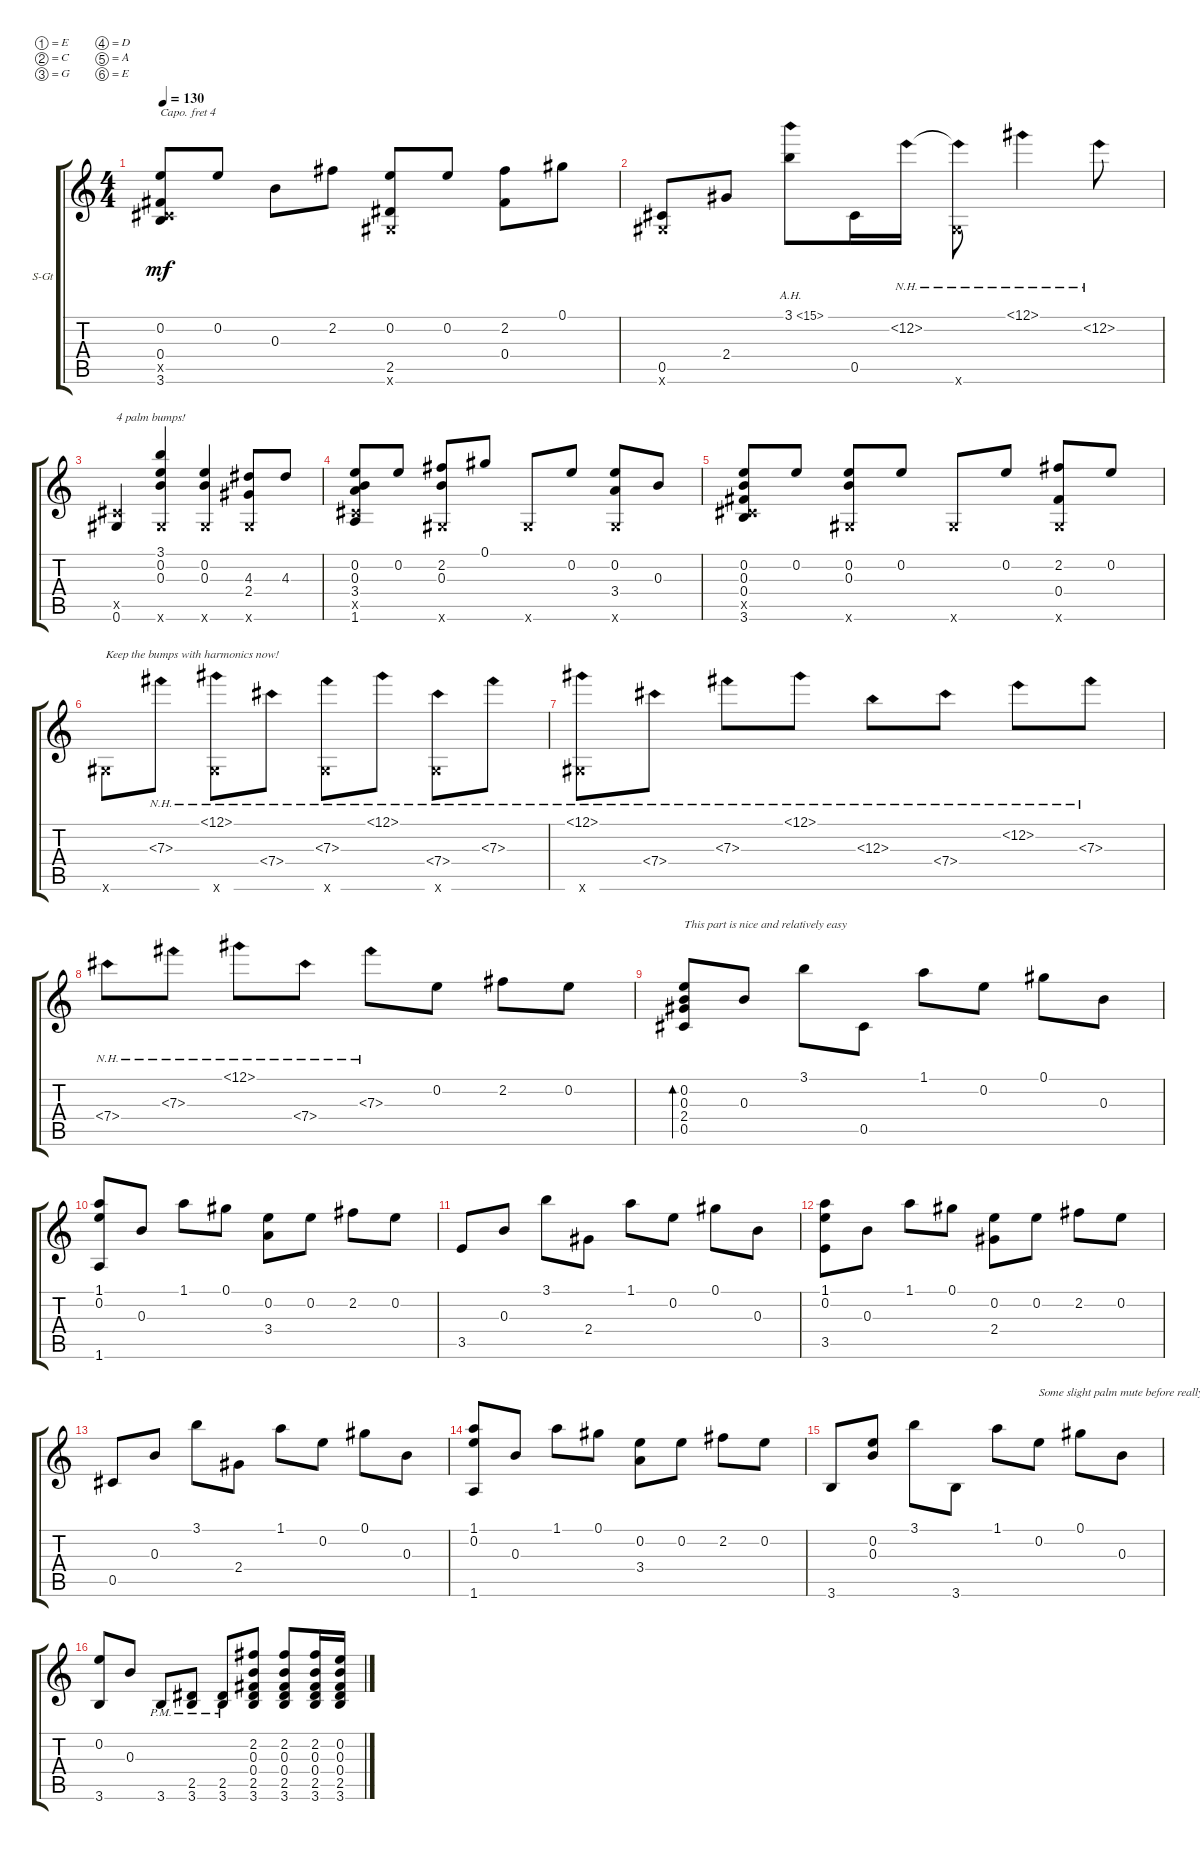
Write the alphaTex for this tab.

\defaultSystemsLayout 4
\bracketExtendMode groupsimilarinstruments
\firstSystemTrackNameOrientation horizontal
\otherSystemsTrackNameOrientation horizontal
\track ("Steel Guitar" "S-Gt") {instrument acousticguitarsteel}
\staff {score tabs}
\capo 4
\tuning (E4 C4 G3 D3 A2 E2)
\ts (4 4)
\tempo 130
\clef g2
\ks c
(3.6 0.4 0.2 0.5{x}).8{dy mf} 0.2.8 0.3.8 2.2.8 (2.5 0.2 0.6{x}).8 0.2.8 (0.4 2.2).8 0.1.8 |
(0.5 0.6{x}).8 2.4.8 3.1{ah 12}.8 0.5.16 12.2{nh}.16 (12.2{nh t} 0.6{x}).8 12.1{nh}.4 12.2{nh}.8 |
(0.6 0.5{x}).4{txt "4 palm bumps!"} (0.3 0.2 3.1 0.6{x}).4 (0.3 0.2 0.6{x}).4 (2.4 4.3 0.6{x}).8 4.3.8 |
(1.6 3.4 0.3 0.2 0.5{x}).8 0.2.8 (0.3 2.2 0.6{x}).8 0.1.8 0.6{x}.8 0.2.8 (3.4 0.2 0.6{x}).8 0.3.8 |
(3.6 0.4 0.3 0.2 0.5{x}).8 0.2.8 (0.3 0.2 0.6{x}).8 0.2.8 0.6{x}.8 0.2.8 (0.4 2.2 0.6{x}).8 0.2.8 |
0.6{x}.8{txt "Keep the bumps with harmonics now!"} 7.3{nh}.8 (12.1{nh} 0.6{x}).8 7.4{nh}.8 (7.3{nh} 0.6{x}).8 12.1{nh}.8 (7.4{nh} 0.6{x}).8 7.3{nh}.8 |
(12.1{nh} 0.6{x}).8 7.4{nh}.8 7.3{nh}.8 12.1{nh}.8 12.3{nh}.8 7.4{nh}.8 12.2{nh}.8 7.3{nh}.8 |
7.4{nh}.8 7.3{nh}.8 12.1{nh}.8 7.4{nh}.8 7.3{nh}.8 0.2.8 2.2.8 0.2.8 |
(0.5 2.4 0.3 0.2).8{bd 119 txt "This part is nice and relatively easy"} 0.3.8 3.1.8 0.5.8 1.1.8 0.2.8 0.1.8 0.3.8 |
(1.6 0.2 1.1).8 0.3.8 1.1.8 0.1.8 (3.4 0.2).8 0.2.8 2.2.8 0.2.8 |
3.5.8 0.3.8 3.1.8 2.4.8 1.1.8 0.2.8 0.1.8 0.3.8 |
(3.5 0.2 1.1).8 0.3.8 1.1.8 0.1.8 (2.4 0.2).8 0.2.8 2.2.8 0.2.8 |
0.5.8 0.3.8 3.1.8 2.4.8 1.1.8 0.2.8 0.1.8 0.3.8 |
(1.6 0.2 1.1).8 0.3.8 1.1.8 0.1.8 (3.4 0.2).8 0.2.8 2.2.8 0.2.8 |
3.6.8 (0.3 0.2).8 3.1.8 3.6.8 1.1.8 0.2.8{txt "Some slight palm mute before really letting it go!"} 0.1.8 0.3.8 |
(3.6 0.2).8 0.3.8 3.6{pm}.8 (3.6{pm} 2.5).8 (3.6{pm} 2.5).8 (0.4 0.3 3.6 2.5 2.2).8 (3.6 2.5 0.4 0.3 2.2).8 (2.2 0.3 0.4 2.5 3.6).16 (0.4 0.3 0.2 2.5 3.6).16
